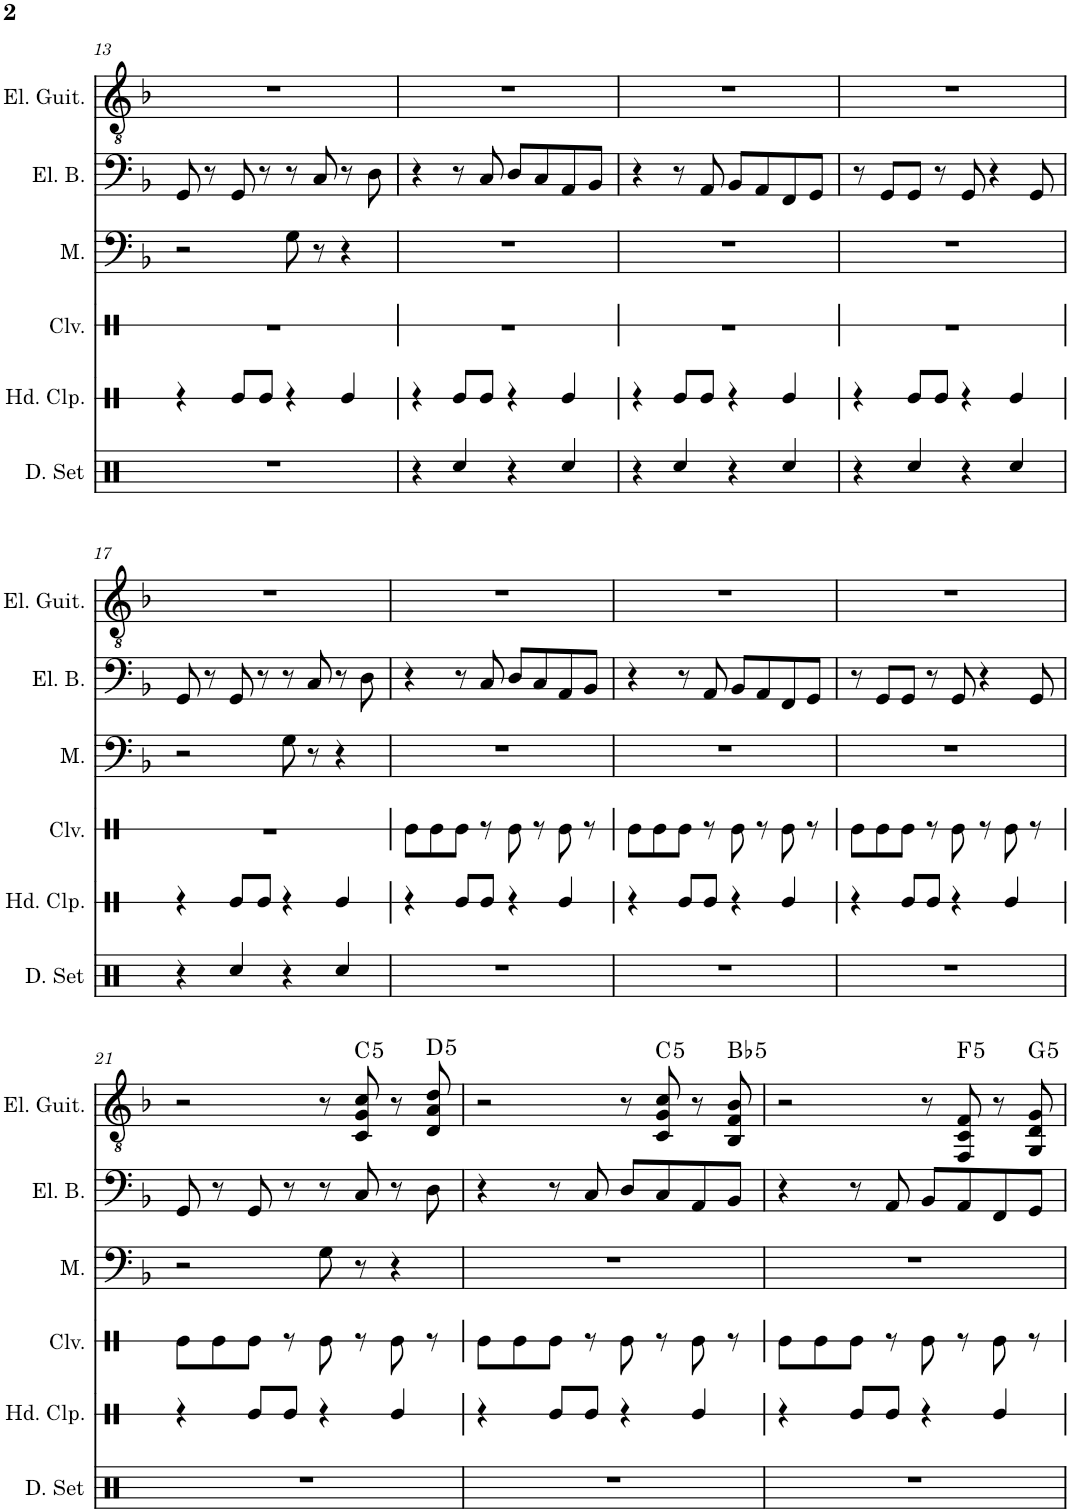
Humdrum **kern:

**kern	**kern	**kern	**kern	**kern	**kern	**harte
*part6	*part5	*part4	*part3	*part2	*part1	*part1
*staff6	*staff5	*staff4	*staff3	*staff2	*staff1	*
*I"Drumset	*I"Hand Clap	*I"Claves	*I"Men	*I"Electric Bass	*I"Electric Guitar	*
*I'D. Set	*I'Hd. Clp.	*I'Clv.	*I'M.	*I'El. B.	*I'El. Guit.	*
!!LO:PB:g=z
*clefX	*clefX	*clefX	*clefF4	*clefF4	*clefGv2	*
*	*	*	*	*Trd7c12	*	*
*k[]	*k[]	*k[]	*k[b-]	*k[b-]	*k[b-]	*
*M4/4	*M4/4	*M4/4	*M4/4	*M4/4	*M4/4	*
=13	=13	=13	=13	=13	=13	=13
1r	4r	1r	2r	8GG/	1r	.
.	.	.	.	8r	.	.
.	8Re/L	.	.	8GG/	.	.
.	8Re/J	.	.	8r	.	.
.	4r	.	8G\	8r	.	.
.	.	.	8r	8C/	.	.
.	4Re/	.	4r	8r	.	.
.	.	.	.	8D\	.	.
=14	=14	=14	=14	=14	=14	=14
4r	4r	1r	1r	4r	1r	.
4Rcc/	8Re/L	.	.	8r	.	.
.	8Re/J	.	.	8C/	.	.
4r	4r	.	.	8D/L	.	.
.	.	.	.	8C/	.	.
4Rcc/	4Re/	.	.	8AA/	.	.
.	.	.	.	8BB-/J	.	.
=15	=15	=15	=15	=15	=15	=15
4r	4r	1r	1r	4r	1r	.
4Rcc/	8Re/L	.	.	8r	.	.
.	8Re/J	.	.	8AA/	.	.
4r	4r	.	.	8BB-/L	.	.
.	.	.	.	8AA/	.	.
4Rcc/	4Re/	.	.	8FF/	.	.
.	.	.	.	8GG/J	.	.
=16	=16	=16	=16	=16	=16	=16
4r	4r	1r	1r	8r	1r	.
.	.	.	.	8GG/L	.	.
4Rcc/	8Re/L	.	.	8GG/J	.	.
.	8Re/J	.	.	8r	.	.
4r	4r	.	.	8GG/	.	.
.	.	.	.	4r	.	.
4Rcc/	4Re/	.	.	.	.	.
.	.	.	.	8GG/	.	.
!!LO:LB:g=z
=17	=17	=17	=17	=17	=17	=17
4r	4r	1r	2r	8GG/	1r	.
.	.	.	.	8r	.	.
4Rcc/	8Re/L	.	.	8GG/	.	.
.	8Re/J	.	.	8r	.	.
4r	4r	.	8G\	8r	.	.
.	.	.	8r	8C/	.	.
4Rcc/	4Re/	.	4r	8r	.	.
.	.	.	.	8D\	.	.
=18	=18	=18	=18	=18	=18	=18
1r	4r	8Re\L	1r	4r	1r	.
.	.	8Re\	.	.	.	.
.	8Re/L	8Re\J	.	8r	.	.
.	8Re/J	8r	.	8C/	.	.
.	4r	8Re\	.	8D/L	.	.
.	.	8r	.	8C/	.	.
.	4Re/	8Re\	.	8AA/	.	.
.	.	8r	.	8BB-/J	.	.
=19	=19	=19	=19	=19	=19	=19
1r	4r	8Re\L	1r	4r	1r	.
.	.	8Re\	.	.	.	.
.	8Re/L	8Re\J	.	8r	.	.
.	8Re/J	8r	.	8AA/	.	.
.	4r	8Re\	.	8BB-/L	.	.
.	.	8r	.	8AA/	.	.
.	4Re/	8Re\	.	8FF/	.	.
.	.	8r	.	8GG/J	.	.
=20	=20	=20	=20	=20	=20	=20
1r	4r	8Re\L	1r	8r	1r	.
.	.	8Re\	.	8GG/L	.	.
.	8Re/L	8Re\J	.	8GG/J	.	.
.	8Re/J	8r	.	8r	.	.
.	4r	8Re\	.	8GG/	.	.
.	.	8r	.	4r	.	.
.	4Re/	8Re\	.	.	.	.
.	.	8r	.	8GG/	.	.
!!LO:LB:g=z
=21	=21	=21	=21	=21	=21	=21
1r	4r	8Re\L	2r	8GG/	2r	.
.	.	8Re\	.	8r	.	.
.	8Re/L	8Re\J	.	8GG/	.	.
.	8Re/J	8r	.	8r	.	.
.	4r	8Re\	8G\	8r	8r	.
!	!	!	!	!	!	!LO:H:kt=5
.	.	8r	8r	8C/	8C/ 8G/ 8c/	C:(1,5)
.	4Re/	8Re\	4r	8r	8r	.
!	!	!	!	!	!	!LO:H:kt=5
.	.	8r	.	8D\	8D/ 8A/ 8d/	D:(1,5)
=22	=22	=22	=22	=22	=22	=22
1r	4r	8Re\L	1r	4r	2r	.
.	.	8Re\	.	.	.	.
.	8Re/L	8Re\J	.	8r	.	.
.	8Re/J	8r	.	8C/	.	.
.	4r	8Re\	.	8D/L	8r	.
!	!	!	!	!	!	!LO:H:kt=5
.	.	8r	.	8C/	8C/ 8G/ 8c/	C:(1,5)
.	4Re/	8Re\	.	8AA/	8r	.
!	!	!	!	!	!	!LO:H:kt=5
.	.	8r	.	8BB-/J	8BB-/ 8F/ 8B-/	Bb:(1,5)
=23	=23	=23	=23	=23	=23	=23
1r	4r	8Re\L	1r	4r	2r	.
.	.	8Re\	.	.	.	.
.	8Re/L	8Re\J	.	8r	.	.
.	8Re/J	8r	.	8AA/	.	.
.	4r	8Re\	.	8BB-/L	8r	.
!	!	!	!	!	!	!LO:H:kt=5
.	.	8r	.	8AA/	8FF/ 8C/ 8F/	F:(1,5)
.	4Re/	8Re\	.	8FF/	8r	.
!	!	!	!	!	!	!LO:H:kt=5
.	.	8r	.	8GG/J	8GG/ 8D/ 8G/	G:(1,5)
=	=	=	=	=	=	=
*-	*-	*-	*-	*-	*-	*-
